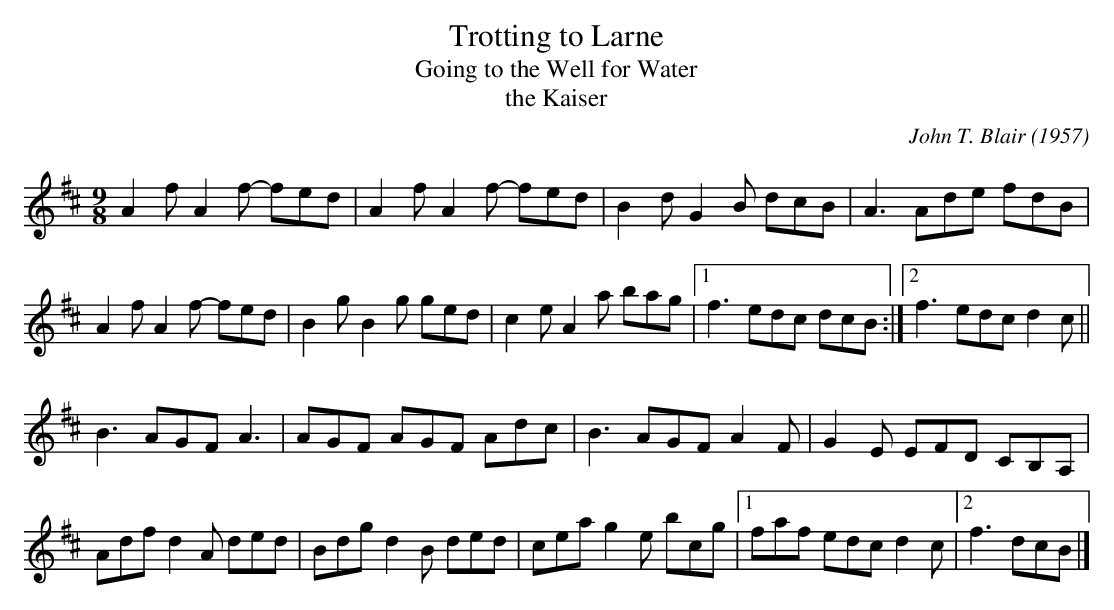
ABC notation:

X:1
T:Trotting to Larne
T:Going to the Well for Water
T:the Kaiser
C:John T. Blair (1957)
L:1/8
M:9/8
K:D major
A2f A2f- fed | A2f A2f- fed | B2d G2B dcB | A3 Ade fdB |
A2f A2f- fed | B2g B2g ged  | c2e A2a bag |1 f3 edc dcB :|2 f3 edc d2c ||
B3 AGF A3    | AGF AGF Adc | B3 AGF A2F | G2E EFD CB,A, |
Adf d2A ded  | Bdg d2B ded | cea g2e bcg |1 faf edc d2c |2 f3 dcB |]
